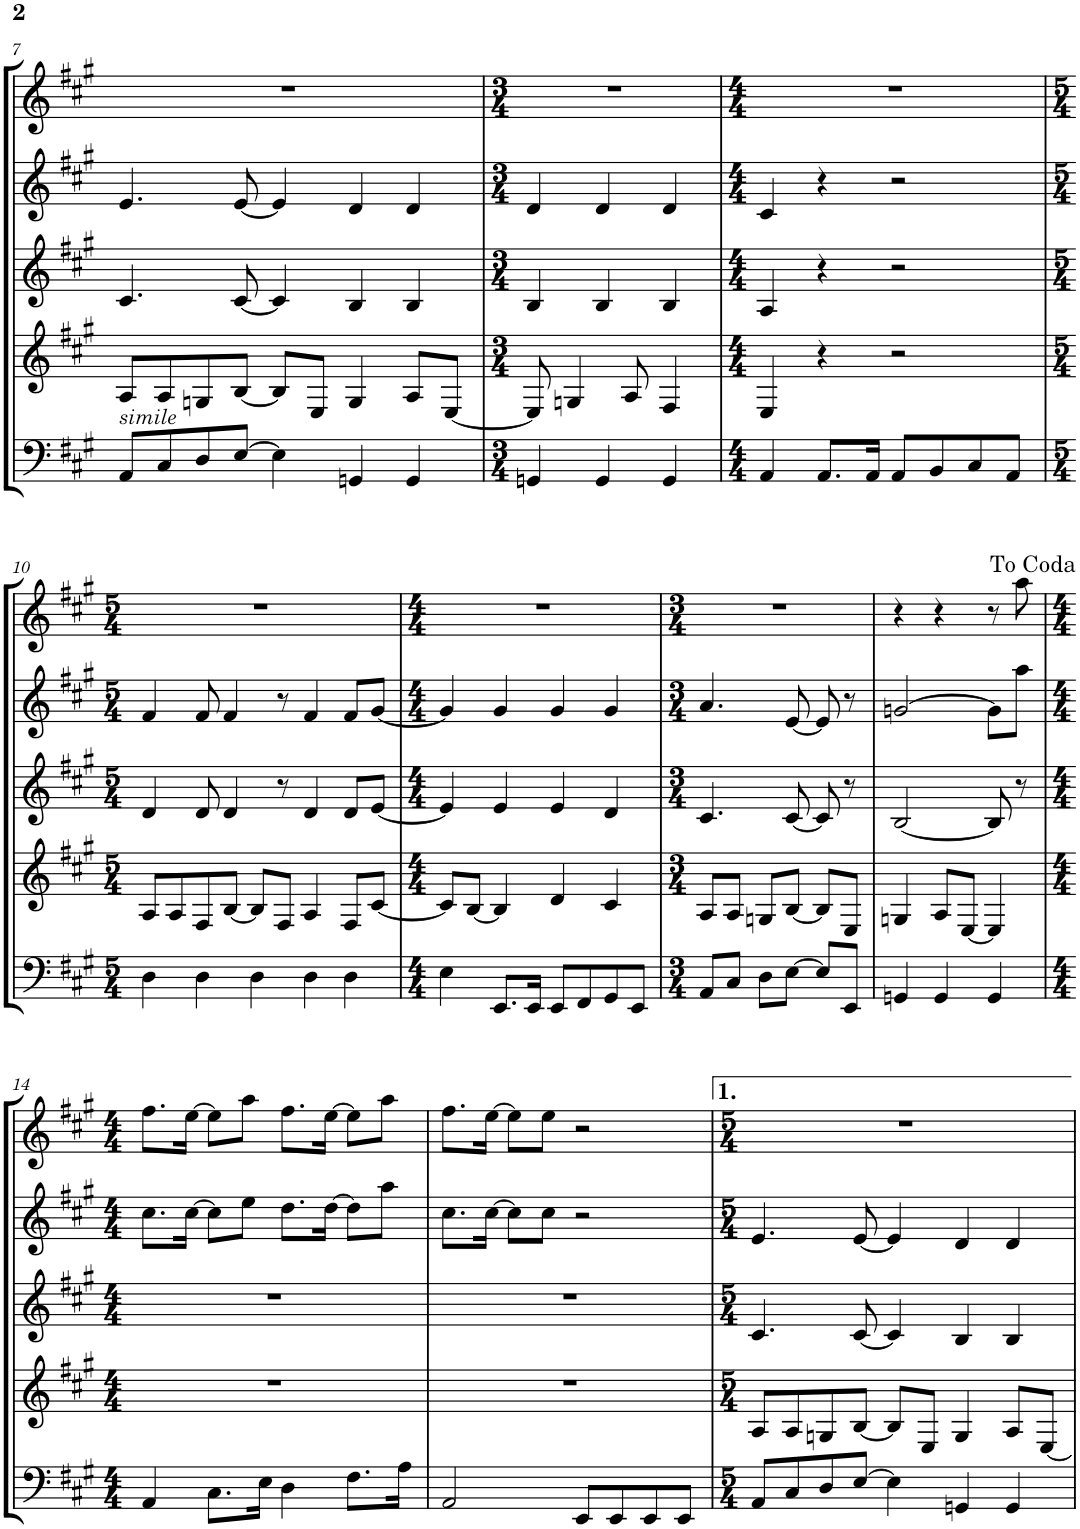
**kern	**kern	**kern	**kern	**kern
*part5	*part4	*part3	*part2	*part1
*staff5	*staff4	*staff3	*staff2	*staff1
*I"Bassoon	*I"Horn in F	*I"Bb Clarinet	*I"Oboe	*I"Flute
*I'Bsn	*I'Hn	*I'Cl	*I'Ob	*I'Fl
!!LO:PB:g=z
*clefF4	*clefG2	*clefG2	*clefG2	*clefG2
*	*ITrd4c7	*ITrd1c2	*	*
*k[f#c#g#]	*k[f#c#g#]	*k[f#c#g#]	*k[f#c#g#]	*k[f#c#g#]
*M5/4	*M5/4	*M5/4	*M5/4	*M5/4
=7	=7	=7	=7	=7
!	!LO:TX:b:i:t=simile	!	!	!
8AA/L	8A/L	4.c#/	4.e/	4%5r
8C#/	8A/	.	.	.
8D/	8Gn/	.	.	.
[8E/J	[8B/J	[8c#/	[8e/	.
4E\]	8B/L]	4c#/]	4e/]	.
.	8E/J	.	.	.
4GGn/	4G/	4B/	4d/	.
4GG/	8A/L	4B/	4d/	.
.	[8E/J	.	.	.
=8	=8	=8	=8	=8
*M3/4	*M3/4	*M3/4	*M3/4	*M3/4
4GGn/	8E/]	4B/	4d/	2.r
.	4Gn/	.	.	.
4GG/	.	4B/	4d/	.
.	8A/	.	.	.
4GG/	4F#/	4B/	4d/	.
=9	=9	=9	=9	=9
*M4/4	*M4/4	*M4/4	*M4/4	*M4/4
4AA/	4E/	4A/	4c#/	1r
8.AA/L	4r	4r	4r	.
16AA/Jk	.	.	.	.
8AA/L	2r	2r	2r	.
8BB/	.	.	.	.
8C#/	.	.	.	.
8AA/J	.	.	.	.
!!LO:LB:g=z
=10	=10	=10	=10	=10
*M5/4	*M5/4	*M5/4	*M5/4	*M5/4
4D\	8A/L	4d/	4f#/	4%5r
.	8A/	.	.	.
4D\	8F#/	8d/	8f#/	.
.	[8B/J	4d/	4f#/	.
4D\	8B/L]	.	.	.
.	8F#/J	8r	8r	.
4D\	4A/	4d/	4f#/	.
4D\	8F#/L	8d/L	8f#/L	.
.	[8c#/J	[8e/J	[8g#/J	.
=11	=11	=11	=11	=11
*M4/4	*M4/4	*M4/4	*M4/4	*M4/4
4E\	8c#/L]	4e/]	4g#/]	1r
.	[8B/J	.	.	.
8.EE/L	4B/]	4e/	4g#/	.
16EE/Jk	.	.	.	.
8EE/L	4d/	4e/	4g#/	.
8FF#/	.	.	.	.
8GG#/	4c#/	4d/	4g#/	.
8EE/J	.	.	.	.
=12	=12	=12	=12	=12
*M3/4	*M3/4	*M3/4	*M3/4	*M3/4
8AA/L	8A/L	4.c#/	4.a/	2.r
8C#/J	8A/J	.	.	.
8D\L	8Gn/L	.	.	.
[8E\J	[8B/J	[8c#/	[8e/	.
8E/L]	8B/L]	8c#/]	8e/]	.
8EE/J	8E/J	8r	8r	.
=13	=13	=13	=13	=13
4GGn/	4Gn/	[2B/	[2gn/	4r
4GG/	8A/L	.	.	4r
.	[8E/J	.	.	.
4GG/	4E/]	8B/]	8g\L]	8r
.	.	8r	8aa\J	8aa\
!!LO:LB:g=z
=14	=14	=14	=14	=14
*M4/4	*M4/4	*M4/4	*M4/4	*M4/4
4AA/	1r	1r	8.cc#\L	8.ff#\L
.	.	.	[16cc#\Jk	[16ee\Jk
8.C#\L	.	.	8cc#\L]	8ee\L]
.	.	.	8ee\J	8aa\J
16E\Jk	.	.	.	.
4D\	.	.	8.dd\L	8.ff#\L
.	.	.	[16dd\Jk	[16ee\Jk
8.F#\L	.	.	8dd\L]	8ee\L]
.	.	.	8aa\J	8aa\J
16A\Jk	.	.	.	.
=15	=15	=15	=15	=15
2AA/	1r	1r	8.cc#\L	8.ff#\L
.	.	.	[16cc#\Jk	[16ee\Jk
.	.	.	8cc#\L]	8ee\L]
.	.	.	8cc#\J	8ee\J
8EE/L	.	.	2r	2r
8EE/	.	.	.	.
8EE/	.	.	.	.
8EE/J	.	.	.	.
=16	=16	=16	=16	=16
*M5/4	*M5/4	*M5/4	*M5/4	*M5/4
8AA/L	8A/L	4.c#/	4.e/	4%5r
8C#/	8A/	.	.	.
8D/	8Gn/	.	.	.
[8E/J	[8B/J	[8c#/	[8e/	.
4E\]	8B/L]	4c#/]	4e/]	.
.	8E/J	.	.	.
4GGn/	4G/	4B/	4d/	.
4GG/	8A/L	4B/	4d/	.
.	[8E/J	.	.	.
=	=	=	=	=
*-	*-	*-	*-	*-
